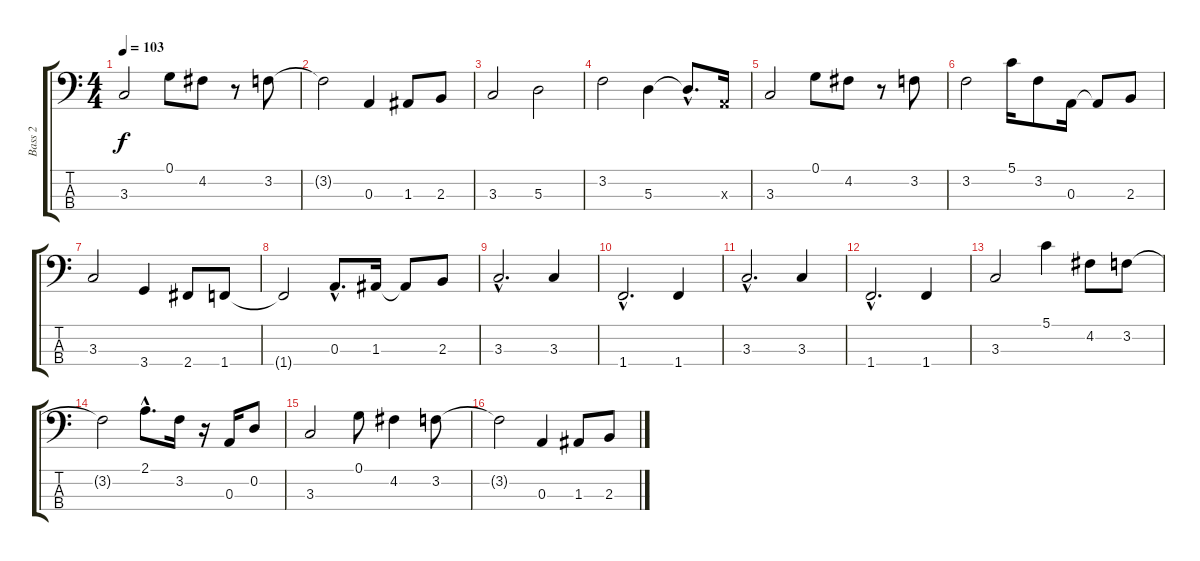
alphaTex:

\track ("Bass 2" "Bass 2") {instrument acousticbass}
\staff {score tabs}
\tuning (G2 D2 A1 E1) {hide}
\ts (4 4)
\tempo 103
\clef f4
\ks c
3.3.2{dy f} 0.1.8 4.2.8 r.8 3.2.8 |
3.2{t}.2 0.3.4 1.3.8 2.3.8 |
3.3.2 5.3.2 |
3.2.2 5.3.4 5.3{hac t}.8{d} 0.3{x}.16 |
3.3.2 0.1.8 4.2.8 r.8 3.2.8 |
3.2.2 5.1.16 3.2.8 0.3.16 0.3{t}.8 2.3.8 |
3.3.2 3.4.4 2.4.8 1.4.8 |
1.4{t}.2 0.3{hac}.8{d} 1.3.16 1.3{t}.8 2.3.8 |
3.3{hac}.2{d} 3.3.4 |
1.4{hac}.2{d} 1.4.4 |
3.3{hac}.2{d} 3.3.4 |
1.4{hac}.2{d} 1.4.4 |
3.3.2 5.1.4 4.2.8 3.2.8 |
3.2{t}.2 2.1{hac}.8{d} 3.2.16 r.16 0.3.16 0.2.8 |
3.3.2 0.1.8 4.2.4 3.2.8 |
3.2{t}.2 0.3.4 1.3.8 2.3.8
